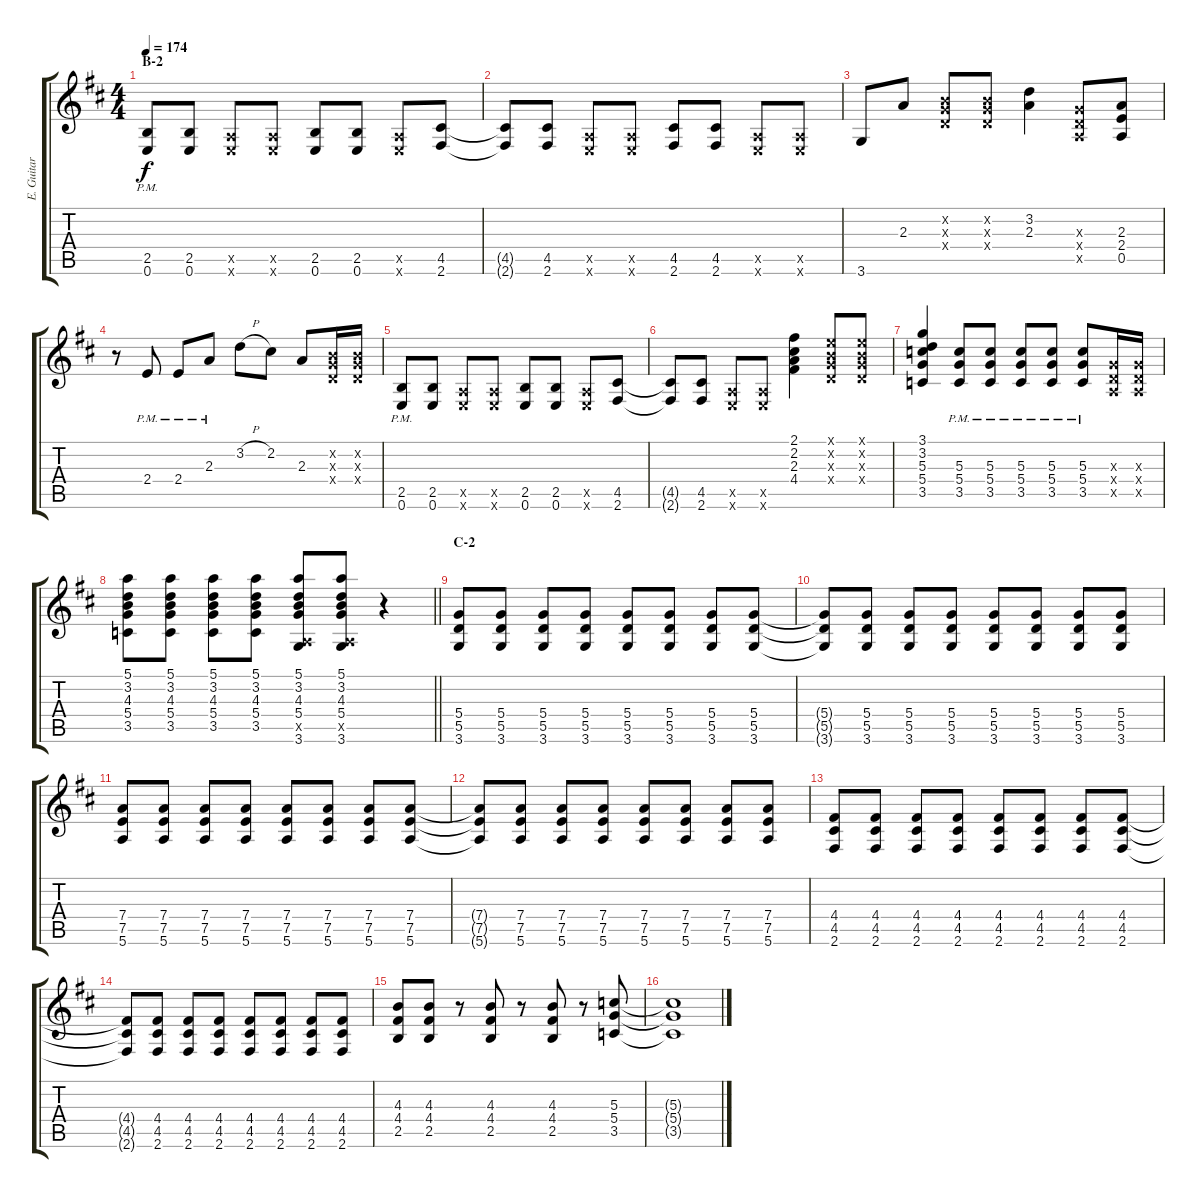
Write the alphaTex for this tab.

\track ("E. Guitar II" "E. Guitar ") {instrument overdrivenguitar}
\staff {score tabs}
\tuning (E4 B3 G3 D3 A2 E2) {hide}
\ts (4 4)
\section ("" "B-2")
\tempo 174
\clef g2
\ks bminor
(2.5{pm} 0.6{pm}).8{dy f} (2.5 0.6).8 (0.5{x} 0.6{x}).8 (0.5{x} 0.6{x}).8 (2.5 0.6).8 (2.5 0.6).8 (0.5{x} 0.6{x}).8 (4.5 2.6).8 |
(4.5{t} 2.6{t}).8 (4.5 2.6).8 (0.5{x} 0.6{x}).8 (0.5{x} 0.6{x}).8 (4.5 2.6).8 (4.5 2.6).8 (0.5{x} 0.6{x}).8 (0.5{x} 0.6{x}).8 |
3.6.8 2.3.8 (0.2{x} 0.3{x} 0.4{x}).8 (0.2{x} 0.3{x} 0.4{x}).8 (3.2 2.3).4 (0.3{x} 0.4{x} 0.5{x}).8 (2.3 2.4 0.5).8 |
r.8 2.4{pm}.8 2.4{pm}.8 2.3{pm}.8 3.2{h}.8 2.2.8 2.3.8 (0.2{x} 0.3{x} 0.4{x}).16 (0.2{x} 0.3{x} 0.4{x}).16 |
(2.5{pm} 0.6{pm}).8 (2.5 0.6).8 (0.5{x} 0.6{x}).8 (0.5{x} 0.6{x}).8 (2.5 0.6).8 (2.5 0.6).8 (0.5{x} 0.6{x}).8 (4.5 2.6).8 |
(4.5{t} 2.6{t}).8 (4.5 2.6).8 (0.5{x} 0.6{x}).8 (0.5{x} 0.6{x}).8 (2.1 2.2 2.3 4.4).4 (0.1{x} 0.2{x} 0.3{x} 0.4{x}).8 (0.1{x} 0.2{x} 0.3{x} 0.4{x}).8 |
(3.1 3.2 5.3 5.4 3.5).4 (5.3{pm} 5.4{pm} 3.5{pm}).8 (5.3{pm} 5.4{pm} 3.5{pm}).8 (5.3{pm} 5.4{pm} 3.5{pm}).8 (5.3{pm} 5.4{pm} 3.5{pm}).8 (5.3{pm} 5.4{pm} 3.5{pm}).8 (0.3{x} 0.4{x} 0.5{x}).16 (0.3{x} 0.4{x} 0.5{x}).16 |
\barLineRight lightlight
(5.1 3.2 4.3 5.4 3.5).8 (5.1 3.2 4.3 5.4 3.5).8 (5.1 3.2 4.3 5.4 3.5).8 (5.1 3.2 4.3 5.4 3.5).8 (5.1 3.2 4.3 5.4 0.5{x} 3.6).8 (5.1 3.2 4.3 5.4 0.5{x} 3.6).8 r.4 |
\section ("" "C-2")
(5.4 5.5 3.6).8 (5.4 5.5 3.6).8 (5.4 5.5 3.6).8 (5.4 5.5 3.6).8 (5.4 5.5 3.6).8 (5.4 5.5 3.6).8 (5.4 5.5 3.6).8 (5.4 5.5 3.6).8 |
(5.4{t} 5.5{t} 3.6{t}).8 (5.4 5.5 3.6).8 (5.4 5.5 3.6).8 (5.4 5.5 3.6).8 (5.4 5.5 3.6).8 (5.4 5.5 3.6).8 (5.4 5.5 3.6).8 (5.4 5.5 3.6).8 |
(7.4 7.5 5.6).8 (7.4 7.5 5.6).8 (7.4 7.5 5.6).8 (7.4 7.5 5.6).8 (7.4 7.5 5.6).8 (7.4 7.5 5.6).8 (7.4 7.5 5.6).8 (7.4 7.5 5.6).8 |
(7.4{t} 7.5{t} 5.6{t}).8 (7.4 7.5 5.6).8 (7.4 7.5 5.6).8 (7.4 7.5 5.6).8 (7.4 7.5 5.6).8 (7.4 7.5 5.6).8 (7.4 7.5 5.6).8 (7.4 7.5 5.6).8 |
(4.4 4.5 2.6).8 (4.4 4.5 2.6).8 (4.4 4.5 2.6).8 (4.4 4.5 2.6).8 (4.4 4.5 2.6).8 (4.4 4.5 2.6).8 (4.4 4.5 2.6).8 (4.4 4.5 2.6).8 |
(4.4{t} 4.5{t} 2.6{t}).8 (4.4 4.5 2.6).8 (4.4 4.5 2.6).8 (4.4 4.5 2.6).8 (4.4 4.5 2.6).8 (4.4 4.5 2.6).8 (4.4 4.5 2.6).8 (4.4 4.5 2.6).8 |
(4.3 4.4 2.5).8 (4.3 4.4 2.5).8 r.8 (4.3 4.4 2.5).8 r.8 (4.3 4.4 2.5).8 r.8 (5.3 5.4 3.5).8 |
(5.3{t} 5.4{t} 3.5{t}).1
